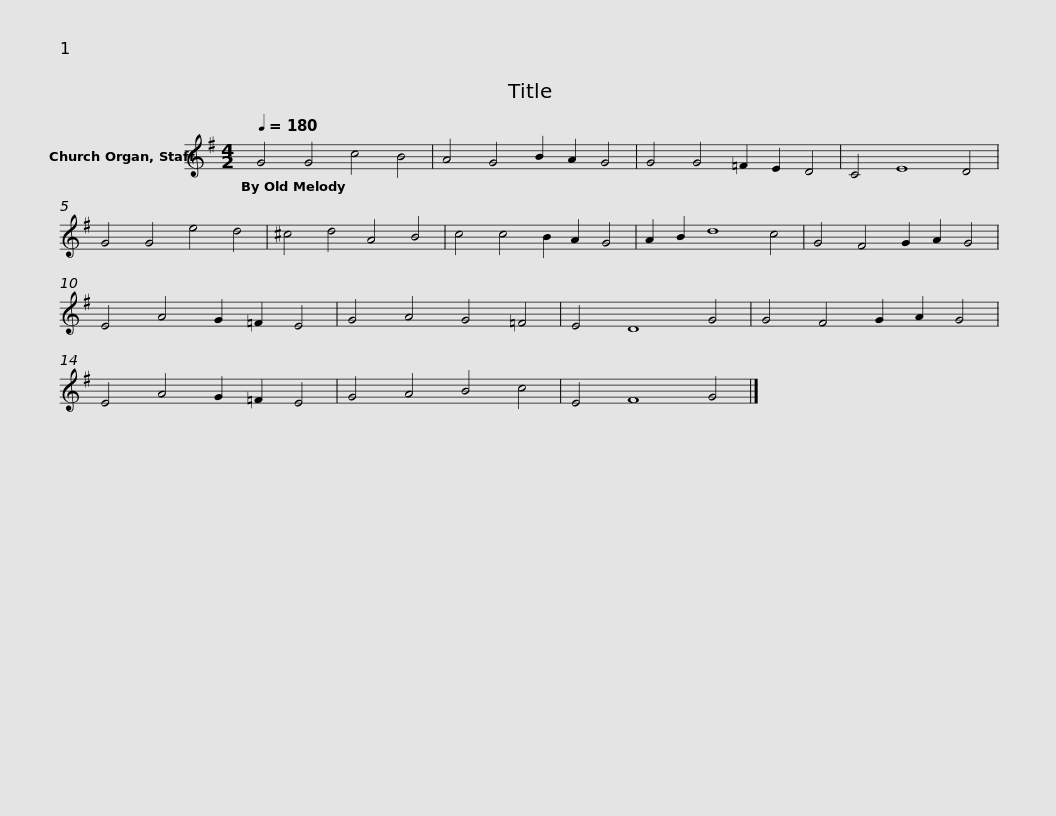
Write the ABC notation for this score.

X:1
L:1/8
Q:1/4=180
M:4/2
I:linebreak $
K:G
V:1 treble
V:1
 G4 G4 c4 B4 | A4 G4 B2 A2 G4 | G4 G4 =F2 E2 D4 | C4 E8 D4 | G4 G4 e4 d4 | %5
 ^c4 d4 A4 B4 | c4 c4 B2 A2 G4 |$ A2 B2 d8 c4 | G4 F4 G2 A2 G4 | E4 A4 G2 =F2 E4 | %10
 G4 A4 G4 =F4 | E4 D8 G4 | G4 F4 G2 A2 G4 | E4 A4 G2 =F2 E4 |$ G4 A4 B4 c4 | %15
 E4 F8 G4 |] %16
